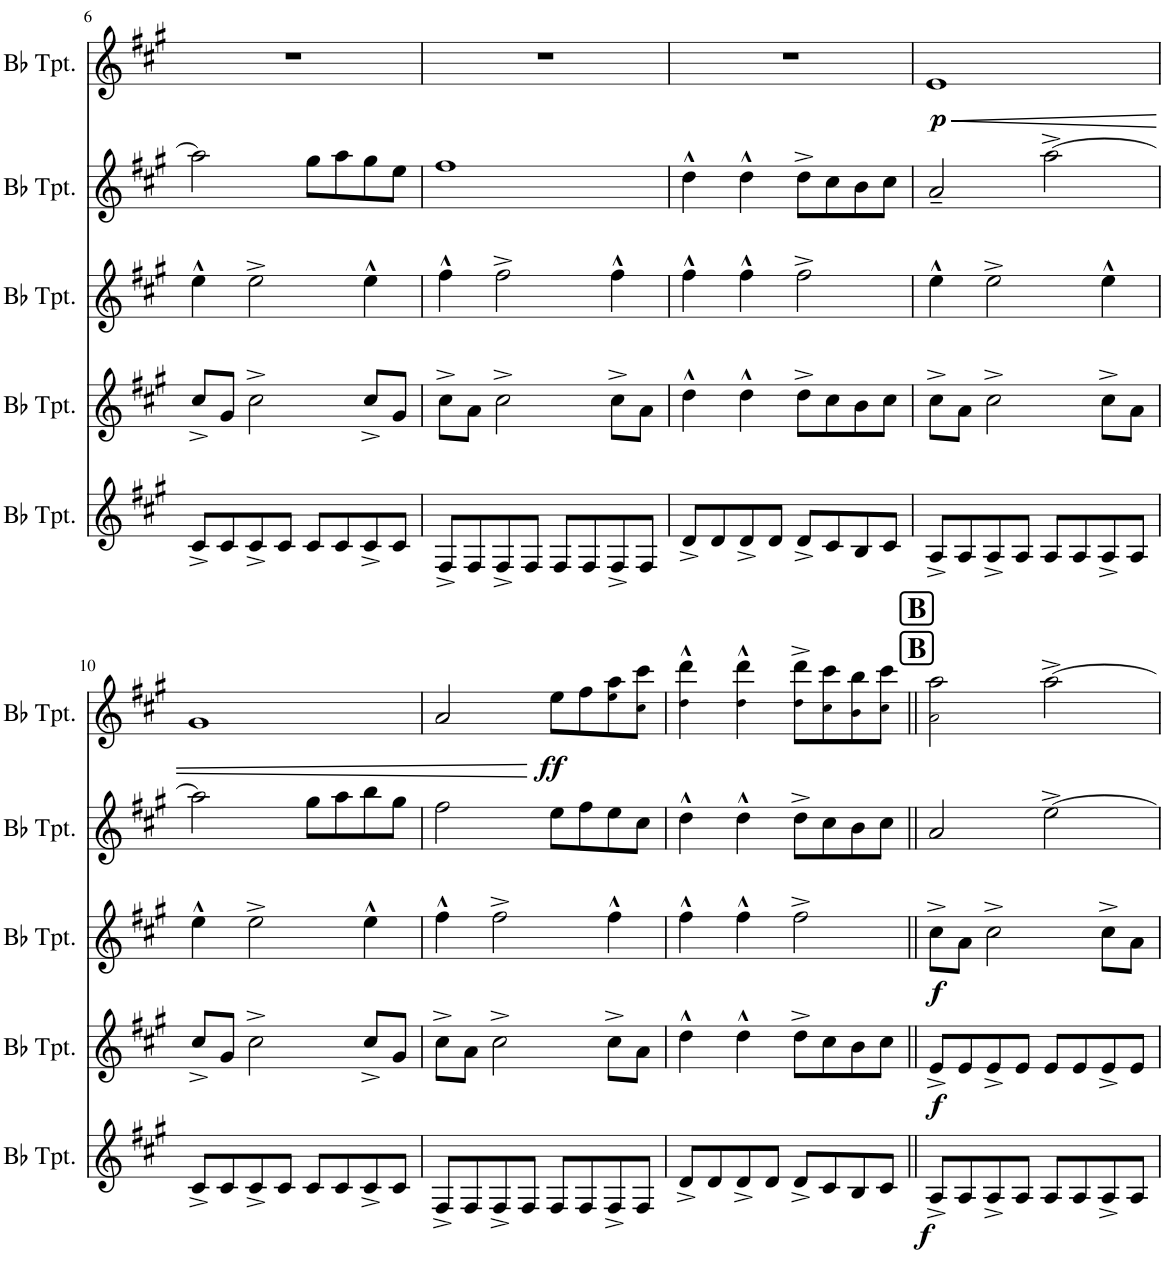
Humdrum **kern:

**kern	**dynam	**kern	**dynam	**kern	**dynam	**kern	**kern	**dynam
*part5	*part5	*part4	*part4	*part3	*part3	*part2	*part1	*part1
*staff5	*staff5	*staff4	*staff4	*staff3	*staff3	*staff2	*staff1	*staff1
*I"Bb Trumpet	*	*I"Bb Trumpet	*	*I"Bb Trumpet	*	*I"Bb Trumpet	*I"Bb Trumpet	*
*I'Bb Tpt.	*	*I'Bb Tpt.	*	*I'Bb Tpt.	*	*I'Bb Tpt.	*I'Bb Tpt.	*
!!LO:PB:g=z
*clefG2	*	*clefG2	*	*clefG2	*	*clefG2	*clefG2	*
*Trd1c2	*	*Trd1c2	*	*Trd1c2	*	*Trd1c2	*Trd1c2	*
*k[f#c#g#]	*	*k[f#c#g#]	*	*k[f#c#g#]	*	*k[f#c#g#]	*k[f#c#g#]	*
*M4/4	*	*M4/4	*	*M4/4	*	*M4/4	*M4/4	*
=6	=6	=6	=6	=6	=6	=6	=6	=6
8c#^/L	.	8cc#^/L	.	4ee^^\	.	2aa\]	1r	.
8c#/	.	8g#/J	.	.	.	.	.	.
8c#^/	.	2cc#^\	.	2ee^\	.	.	.	.
8c#/J	.	.	.	.	.	.	.	.
8c#/L	.	.	.	.	.	8gg#\L	.	.
8c#/	.	.	.	.	.	8aa\	.	.
8c#^/	.	8cc#^/L	.	4ee^^\	.	8gg#\	.	.
8c#/J	.	8g#/J	.	.	.	8ee\J	.	.
=7	=7	=7	=7	=7	=7	=7	=7	=7
8F#^/L	.	8cc#^\L	.	4ff#^^\	.	1ff#	1r	.
8F#/	.	8a\J	.	.	.	.	.	.
8F#^/	.	2cc#^\	.	2ff#^\	.	.	.	.
8F#/J	.	.	.	.	.	.	.	.
8F#/L	.	.	.	.	.	.	.	.
8F#/	.	.	.	.	.	.	.	.
8F#^/	.	8cc#^\L	.	4ff#^^\	.	.	.	.
8F#/J	.	8a\J	.	.	.	.	.	.
=8	=8	=8	=8	=8	=8	=8	=8	=8
8d^/L	.	4dd^^\	.	4ff#^^\	.	4dd^^\	1r	.
8d/	.	.	.	.	.	.	.	.
8d^/	.	4dd^^\	.	4ff#^^\	.	4dd^^\	.	.
8d/J	.	.	.	.	.	.	.	.
8d^/L	.	8dd^\L	.	2ff#^\	.	8dd^\L	.	.
8c#/	.	8cc#\	.	.	.	8cc#\	.	.
8B/	.	8b\	.	.	.	8b\	.	.
8c#/J	.	8cc#\J	.	.	.	8cc#\J	.	.
=9	=9	=9	=9	=9	=9	=9	=9	=9
!	!	!	!	!	!	!	!	!LO:HP:b
!	!	!	!	!	!	!	!	!LO:DY:n=1:b
8A^/L	.	8cc#^\L	.	4ee^^\	.	2a~/	1e	< p
8A/	.	8a\J	.	.	.	.	.	.
8A^/	.	2cc#^\	.	2ee^\	.	.	.	.
8A/J	.	.	.	.	.	.	.	.
8A/L	.	.	.	.	.	[2aa^\	.	.
8A/	.	.	.	.	.	.	.	.
8A^/	.	8cc#^\L	.	4ee^^\	.	.	.	.
8A/J	.	8a\J	.	.	.	.	.	.
!!LO:LB:g=z
=10	=10	=10	=10	=10	=10	=10	=10	=10
8c#^/L	.	8cc#^/L	.	4ee^^\	.	2aa\]	1g#	.
8c#/	.	8g#/J	.	.	.	.	.	.
8c#^/	.	2cc#^\	.	2ee^\	.	.	.	.
8c#/J	.	.	.	.	.	.	.	.
8c#/L	.	.	.	.	.	8gg#\L	.	.
8c#/	.	.	.	.	.	8aa\	.	.
8c#^/	.	8cc#^/L	.	4ee^^\	.	8bb\	.	.
8c#/J	.	8g#/J	.	.	.	8gg#\J	.	.
=11	=11	=11	=11	=11	=11	=11	=11	=11
8F#^/L	.	8cc#^\L	.	4ff#^^\	.	2ff#\	2a/	.
8F#/	.	8a\J	.	.	.	.	.	.
8F#^/	.	2cc#^\	.	2ff#^\	.	.	.	.
8F#/J	.	.	.	.	.	.	.	.
!	!	!	!	!	!	!	!	!LO:DY:n=1:b
8F#/L	.	.	.	.	.	8ee\L	8ee\L	[ ff
8F#/	.	.	.	.	.	8ff#\	8ff#\	.
8F#^/	.	8cc#^\L	.	4ff#^^\	.	8ee\	8ee!\ 8aa\	.
8F#/J	.	8a\J	.	.	.	8cc#\J	8cc#!\ 8ccc#\J	.
=12	=12	=12	=12	=12	=12	=12	=12	=12
8d^/L	.	4dd^^\	.	4ff#^^\	.	4dd^^\	4dd!\^^ 4ddd\^^	.
8d/	.	.	.	.	.	.	.	.
8d^/	.	4dd^^\	.	4ff#^^\	.	4dd^^\	4dd!\^^ 4ddd\^^	.
8d/J	.	.	.	.	.	.	.	.
8d^/L	.	8dd^\L	.	2ff#^\	.	8dd^\L	8dd!\^ 8ddd\^L	.
8c#/	.	8cc#\	.	.	.	8cc#\	8cc#!\ 8ccc#\	.
8B/	.	8b\	.	.	.	8b\	8b!\ 8bb\	.
8c#/J	.	8cc#\J	.	.	.	8cc#\J	8cc#!\ 8ccc#\J	.
!!LO:REH:place=s1:a:B:cj:fs=14:t=B
!!LO:REH:place=s1:a:B:cj:fs=14:t=B
=13||	=13||	=13||	=13||	=13||	=13||	=13||	=13||	=13||
!	!LO:DY:b	!	!LO:DY:b	!	!LO:DY:b	!	!	!
8A^/L	f	8e^/L	f	8cc#^\L	f	2a/	2a!\ 2aa\	.
8A/	.	8e/	.	8a\J	.	.	.	.
8A^/	.	8e^/	.	2cc#^\	.	.	.	.
8A/J	.	8e/J	.	.	.	.	.	.
8A/L	.	8e/L	.	.	.	[2ee^\	[2aa^\	.
8A/	.	8e/	.	.	.	.	.	.
8A^/	.	8e^/	.	8cc#^\L	.	.	.	.
8A/J	.	8e/J	.	8a\J	.	.	.	.
=	=	=	=	=	=	=	=	=
*-	*-	*-	*-	*-	*-	*-	*-	*-
